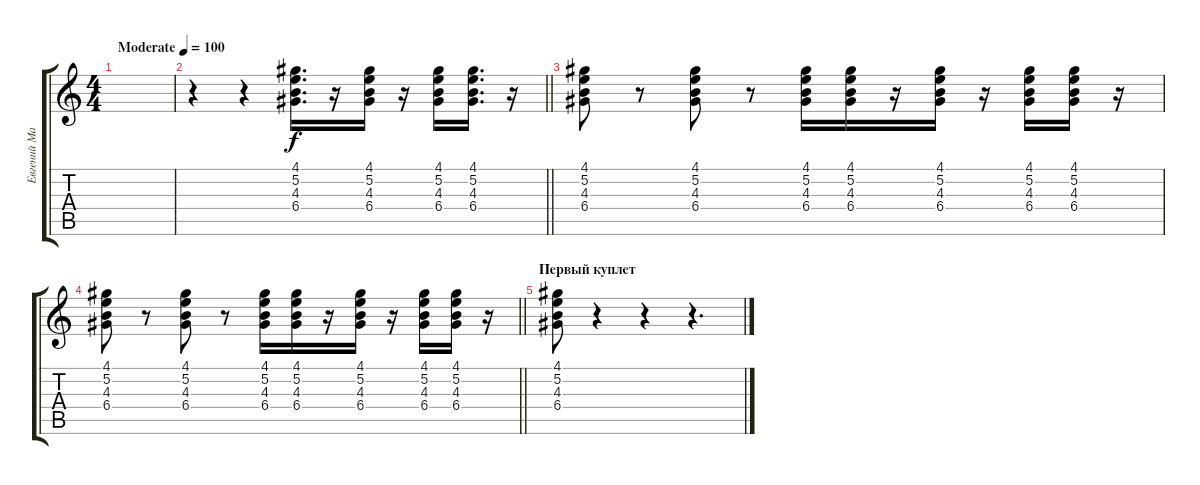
\track ("Евгений Маргулис" "Евгений Ма") {instrument overdrivenguitar}
\staff {score tabs}
\tuning (E4 B3 G3 D3 A2 E2) {hide}
\ts (4 4)
\tempo (100 "Moderate")
\clef g2
\ks c
|
\barLineRight lightlight
r.4 r.4{volume 7} (4.1 5.2 4.3 6.4).16{d volume 13} r.16 (4.1 5.2 4.3 6.4).16 r.16 (4.1 5.2 4.3 6.4).16 (4.1 5.2 4.3 6.4).16{d} r.16 |
(4.1 5.2 4.3 6.4).8 r.8 (4.1 5.2 4.3 6.4).8 r.8 (4.1 5.2 4.3 6.4).16 (4.1 5.2 4.3 6.4).16 r.16 (4.1 5.2 4.3 6.4).16 r.16 (4.1 5.2 4.3 6.4).16 (4.1 5.2 4.3 6.4).16 r.16 |
\barLineRight lightlight
(4.1 5.2 4.3 6.4).8 r.8 (4.1 5.2 4.3 6.4).8 r.8 (4.1 5.2 4.3 6.4).16 (4.1 5.2 4.3 6.4).16 r.16 (4.1 5.2 4.3 6.4).16 r.16 (4.1 5.2 4.3 6.4).16 (4.1 5.2 4.3 6.4).16 r.16 |
\section ("" "Первый куплет")
(4.1 5.2 4.3 6.4).8 r.4 r.4 r.4{d}
